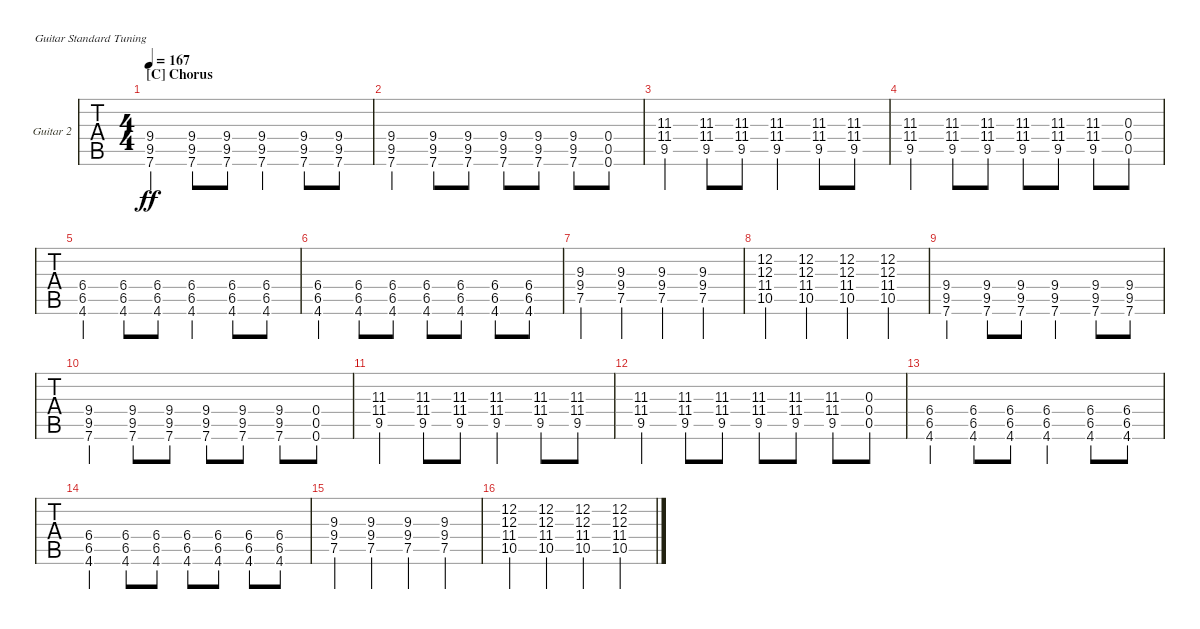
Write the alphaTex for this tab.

\defaultSystemsLayout 4
\bracketExtendMode groupsimilarinstruments
\firstSystemTrackNameOrientation horizontal
\otherSystemsTrackNameOrientation horizontal
\track ("Frank Iero" "Guitar 2") {instrument distortionguitar}
\staff {tabs}
\tuning (E4 B3 G3 D3 A2 E2)
\ts (4 4)
\section ("C" "Chorus")
\tempo 167
\clef g2
\ks abminor
(7.6 9.5 9.4).4{dy ff} (7.6 9.5 9.4).8 (9.4 9.5 7.6).8 (7.6 9.5 9.4).4 (7.6 9.5 9.4).8 (9.4 9.5 7.6).8 |
(7.6 9.5 9.4).4 (7.6 9.5 9.4).8 (9.4 9.5 7.6).8 (7.6 9.5 9.4).8 (9.4 9.5 7.6).8 (7.6 9.5 9.4).8 (0.4 0.5 0.6).8 |
(9.5 11.4 11.3).4 (11.3 11.4 9.5).8 (11.3 11.4 9.5).8 (11.3 11.4 9.5).4 (11.3 11.4 9.5).8 (11.3 11.4 9.5).8 |
(11.3 11.4 9.5).4 (11.3 11.4 9.5).8 (11.3 11.4 9.5).8 (11.3 11.4 9.5).8 (11.3 11.4 9.5).8 (11.3 11.4 9.5).8 (0.5 0.4 0.3).8 |
(4.6 6.5 6.4).4 (6.4 6.5 4.6).8 (6.4 6.5 4.6).8 (6.4 6.5 4.6).4 (6.4 6.5 4.6).8 (6.4 6.5 4.6).8 |
(6.4 6.5 4.6).4 (6.4 6.5 4.6).8 (6.4 6.5 4.6).8 (6.4 6.5 4.6).8 (6.4 6.5 4.6).8 (6.4 6.5 4.6).8 (6.4 6.5 4.6).8 |
(7.5 9.4 9.3).4 (9.3 9.4 7.5).4 (7.5 9.3 9.4).4 (7.5 9.4 9.3).4 |
(10.5 11.4 12.3 12.2).4 (12.2 12.3 11.4 10.5).4 (12.2 12.3 11.4 10.5).4 (12.2 12.3 11.4 10.5).4 |
(7.6 9.5 9.4).4 (7.6 9.5 9.4).8 (9.4 9.5 7.6).8 (7.6 9.5 9.4).4 (7.6 9.5 9.4).8 (9.4 9.5 7.6).8 |
(7.6 9.5 9.4).4 (7.6 9.5 9.4).8 (9.4 9.5 7.6).8 (7.6 9.5 9.4).8 (9.4 9.5 7.6).8 (7.6 9.5 9.4).8 (0.4 0.5 0.6).8 |
(9.5 11.4 11.3).4 (11.3 11.4 9.5).8 (11.3 11.4 9.5).8 (11.3 11.4 9.5).4 (11.3 11.4 9.5).8 (11.3 11.4 9.5).8 |
(11.3 11.4 9.5).4 (11.3 11.4 9.5).8 (11.3 11.4 9.5).8 (11.3 11.4 9.5).8 (11.3 11.4 9.5).8 (11.3 11.4 9.5).8 (0.5 0.4 0.3).8 |
(4.6 6.5 6.4).4 (6.4 6.5 4.6).8 (6.4 6.5 4.6).8 (6.4 6.5 4.6).4 (6.4 6.5 4.6).8 (6.4 6.5 4.6).8 |
(6.4 6.5 4.6).4 (6.4 6.5 4.6).8 (6.4 6.5 4.6).8 (6.4 6.5 4.6).8 (6.4 6.5 4.6).8 (6.4 6.5 4.6).8 (6.4 6.5 4.6).8 |
(7.5 9.4 9.3).4 (9.3 9.4 7.5).4 (7.5 9.3 9.4).4 (7.5 9.4 9.3).4 |
(10.5 11.4 12.3 12.2).4 (12.2 12.3 11.4 10.5).4 (12.2 12.3 11.4 10.5).4 (12.2 12.3 11.4 10.5).4
